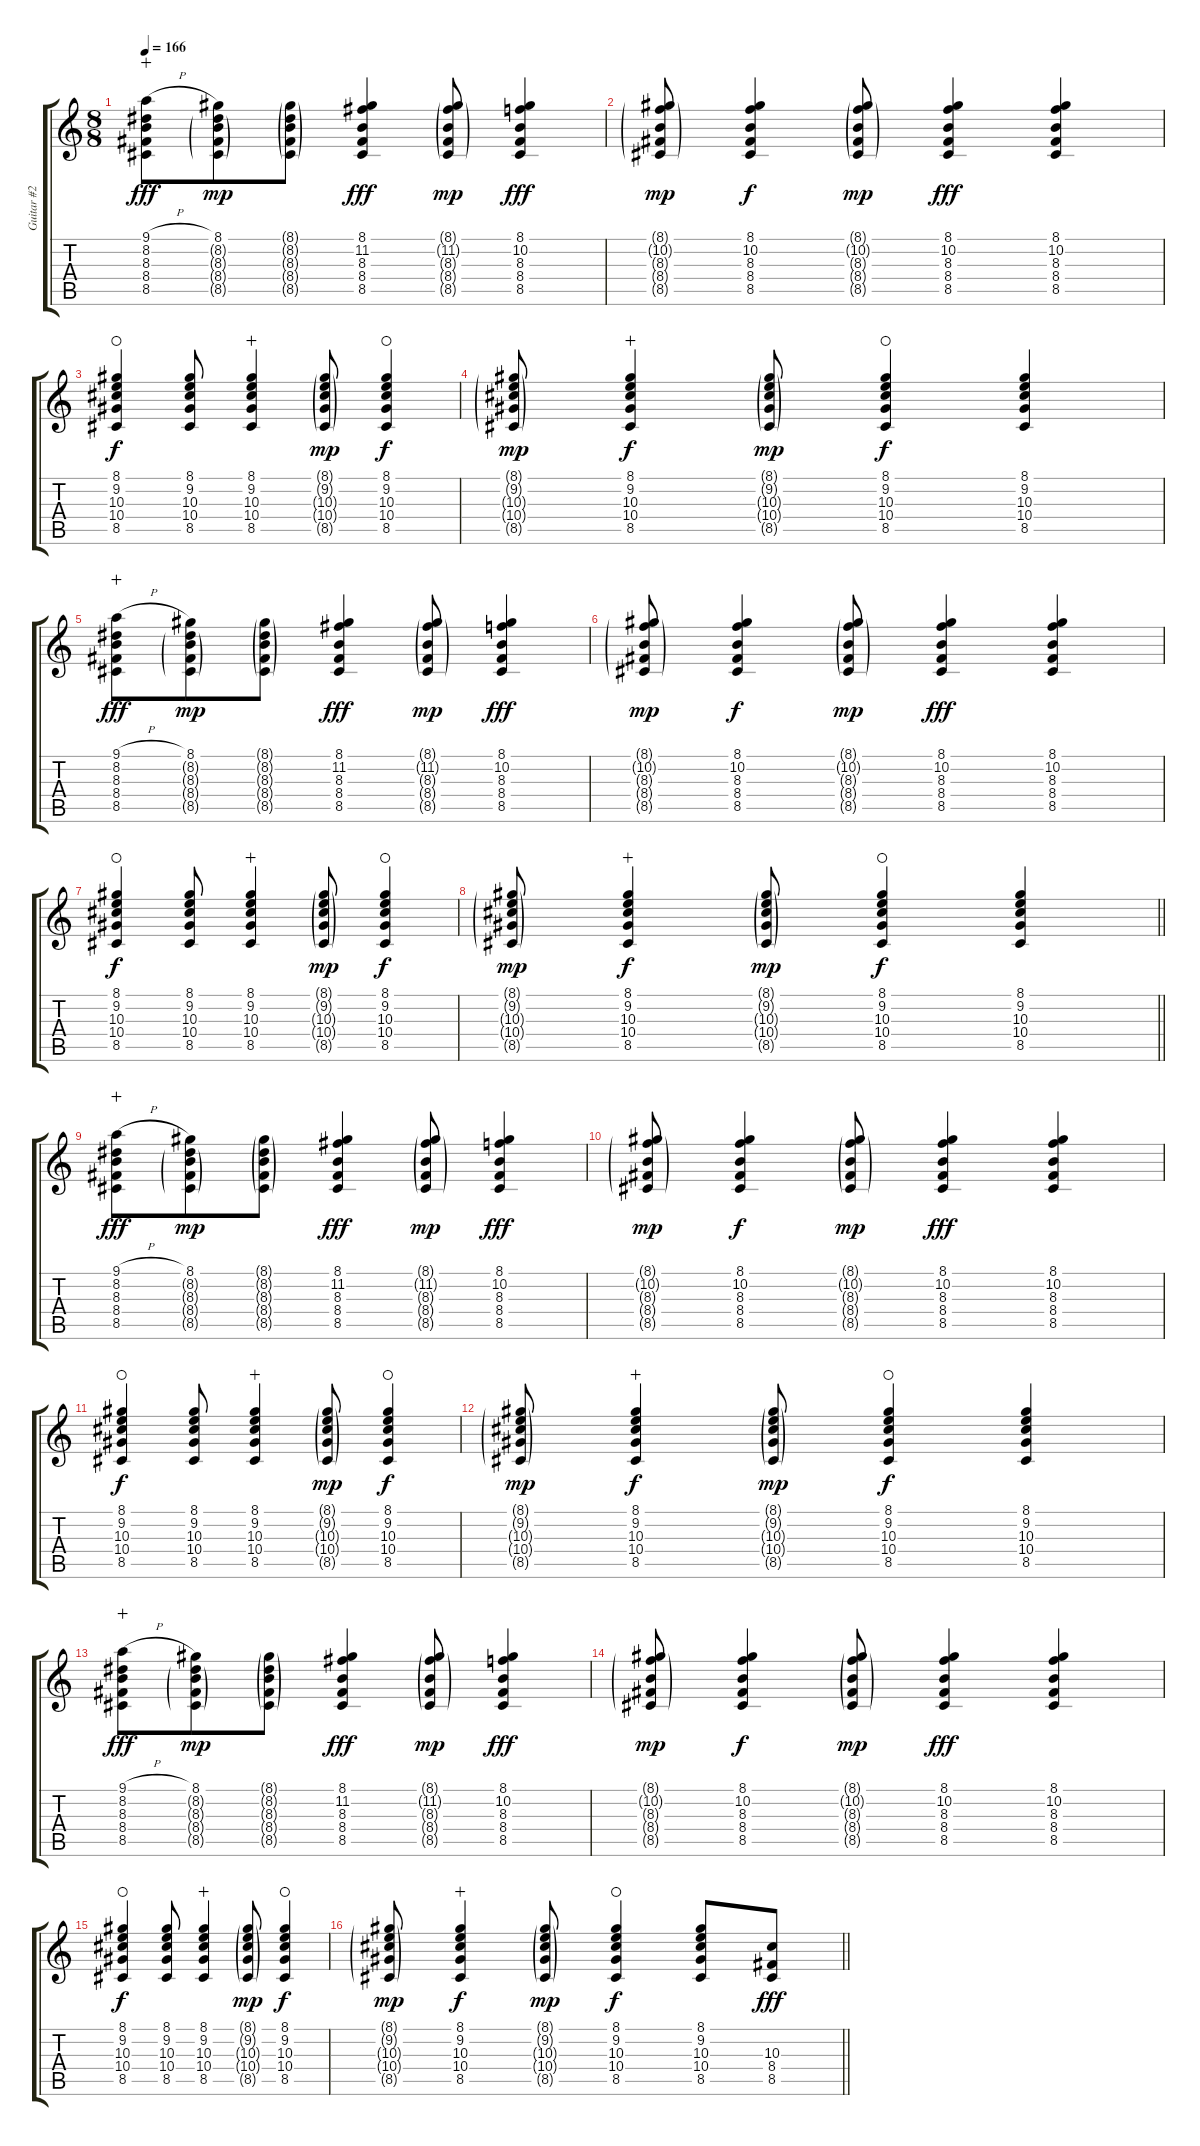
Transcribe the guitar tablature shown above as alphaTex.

\track ("Guitar #2" "Guitar #2") {instrument distortionguitar}
\staff {score tabs}
\tuning (C4 G3 Eb3 Bb2 F2 C2) {hide}
\ts (8 8)
\tempo 166
\clef g2
\ks c
(9.1{h} 8.2 8.3 8.4 8.5).8{dy fff wahc} (8.1 8.2{g} 8.3{g} 8.4{g} 8.5{g}).8{dy mp} (8.1{g} 8.2{g} 8.3{g} 8.4{g} 8.5{g}).8 (8.1 11.2 8.3 8.4 8.5).4{dy fff} (8.1{g} 11.2{g} 8.3{g} 8.4{g} 8.5{g}).8{dy mp} (8.1 10.2 8.3 8.4 8.5).4{dy fff} |
(8.1{g} 10.2{g} 8.3{g} 8.4{g} 8.5{g}).8{dy mp} (8.1 10.2 8.3 8.4 8.5).4{dy f} (8.1{g} 10.2{g} 8.3{g} 8.4{g} 8.5{g}).8{dy mp} (8.1 10.2 8.3 8.4 8.5).4{dy fff} (8.1 10.2 8.3 8.4 8.5).4 |
(8.1 9.2 10.3 10.4 8.5).4{dy f waho} (8.1 9.2 10.3 10.4 8.5).8 (8.1 9.2 10.3 10.4 8.5).4{wahc} (8.1{g} 9.2{g} 10.3{g} 10.4{g} 8.5{g}).8{dy mp} (8.1 9.2 10.3 10.4 8.5).4{dy f waho} |
(8.1{g} 9.2{g} 10.3{g} 10.4{g} 8.5{g}).8{dy mp} (8.1 9.2 10.3 10.4 8.5).4{dy f wahc} (8.1{g} 9.2{g} 10.3{g} 10.4{g} 8.5{g}).8{dy mp} (8.1 9.2 10.3 10.4 8.5).4{dy f waho} (8.1 9.2 10.3 10.4 8.5).4 |
(9.1{h} 8.2 8.3 8.4 8.5).8{dy fff wahc} (8.1 8.2{g} 8.3{g} 8.4{g} 8.5{g}).8{dy mp} (8.1{g} 8.2{g} 8.3{g} 8.4{g} 8.5{g}).8 (8.1 11.2 8.3 8.4 8.5).4{dy fff} (8.1{g} 11.2{g} 8.3{g} 8.4{g} 8.5{g}).8{dy mp} (8.1 10.2 8.3 8.4 8.5).4{dy fff} |
(8.1{g} 10.2{g} 8.3{g} 8.4{g} 8.5{g}).8{dy mp} (8.1 10.2 8.3 8.4 8.5).4{dy f} (8.1{g} 10.2{g} 8.3{g} 8.4{g} 8.5{g}).8{dy mp} (8.1 10.2 8.3 8.4 8.5).4{dy fff} (8.1 10.2 8.3 8.4 8.5).4 |
(8.1 9.2 10.3 10.4 8.5).4{dy f waho} (8.1 9.2 10.3 10.4 8.5).8 (8.1 9.2 10.3 10.4 8.5).4{wahc} (8.1{g} 9.2{g} 10.3{g} 10.4{g} 8.5{g}).8{dy mp} (8.1 9.2 10.3 10.4 8.5).4{dy f waho} |
\barLineRight lightlight
(8.1{g} 9.2{g} 10.3{g} 10.4{g} 8.5{g}).8{dy mp} (8.1 9.2 10.3 10.4 8.5).4{dy f wahc} (8.1{g} 9.2{g} 10.3{g} 10.4{g} 8.5{g}).8{dy mp} (8.1 9.2 10.3 10.4 8.5).4{dy f waho} (8.1 9.2 10.3 10.4 8.5).4 |
(9.1{h} 8.2 8.3 8.4 8.5).8{dy fff wahc} (8.1 8.2{g} 8.3{g} 8.4{g} 8.5{g}).8{dy mp} (8.1{g} 8.2{g} 8.3{g} 8.4{g} 8.5{g}).8 (8.1 11.2 8.3 8.4 8.5).4{dy fff} (8.1{g} 11.2{g} 8.3{g} 8.4{g} 8.5{g}).8{dy mp} (8.1 10.2 8.3 8.4 8.5).4{dy fff} |
(8.1{g} 10.2{g} 8.3{g} 8.4{g} 8.5{g}).8{dy mp} (8.1 10.2 8.3 8.4 8.5).4{dy f} (8.1{g} 10.2{g} 8.3{g} 8.4{g} 8.5{g}).8{dy mp} (8.1 10.2 8.3 8.4 8.5).4{dy fff} (8.1 10.2 8.3 8.4 8.5).4 |
(8.1 9.2 10.3 10.4 8.5).4{dy f waho} (8.1 9.2 10.3 10.4 8.5).8 (8.1 9.2 10.3 10.4 8.5).4{wahc} (8.1{g} 9.2{g} 10.3{g} 10.4{g} 8.5{g}).8{dy mp} (8.1 9.2 10.3 10.4 8.5).4{dy f waho} |
(8.1{g} 9.2{g} 10.3{g} 10.4{g} 8.5{g}).8{dy mp} (8.1 9.2 10.3 10.4 8.5).4{dy f wahc} (8.1{g} 9.2{g} 10.3{g} 10.4{g} 8.5{g}).8{dy mp} (8.1 9.2 10.3 10.4 8.5).4{dy f waho} (8.1 9.2 10.3 10.4 8.5).4 |
(9.1{h} 8.2 8.3 8.4 8.5).8{dy fff wahc} (8.1 8.2{g} 8.3{g} 8.4{g} 8.5{g}).8{dy mp} (8.1{g} 8.2{g} 8.3{g} 8.4{g} 8.5{g}).8 (8.1 11.2 8.3 8.4 8.5).4{dy fff} (8.1{g} 11.2{g} 8.3{g} 8.4{g} 8.5{g}).8{dy mp} (8.1 10.2 8.3 8.4 8.5).4{dy fff} |
(8.1{g} 10.2{g} 8.3{g} 8.4{g} 8.5{g}).8{dy mp} (8.1 10.2 8.3 8.4 8.5).4{dy f} (8.1{g} 10.2{g} 8.3{g} 8.4{g} 8.5{g}).8{dy mp} (8.1 10.2 8.3 8.4 8.5).4{dy fff} (8.1 10.2 8.3 8.4 8.5).4 |
(8.1 9.2 10.3 10.4 8.5).4{dy f waho} (8.1 9.2 10.3 10.4 8.5).8 (8.1 9.2 10.3 10.4 8.5).4{wahc} (8.1{g} 9.2{g} 10.3{g} 10.4{g} 8.5{g}).8{dy mp} (8.1 9.2 10.3 10.4 8.5).4{dy f waho} |
\barLineRight lightlight
(8.1{g} 9.2{g} 10.3{g} 10.4{g} 8.5{g}).8{dy mp} (8.1 9.2 10.3 10.4 8.5).4{dy f wahc} (8.1{g} 9.2{g} 10.3{g} 10.4{g} 8.5{g}).8{dy mp} (8.1 9.2 10.3 10.4 8.5).4{dy f waho} (8.1 9.2 10.3 10.4 8.5).8 (10.3 8.4 8.5).8{dy fff}
